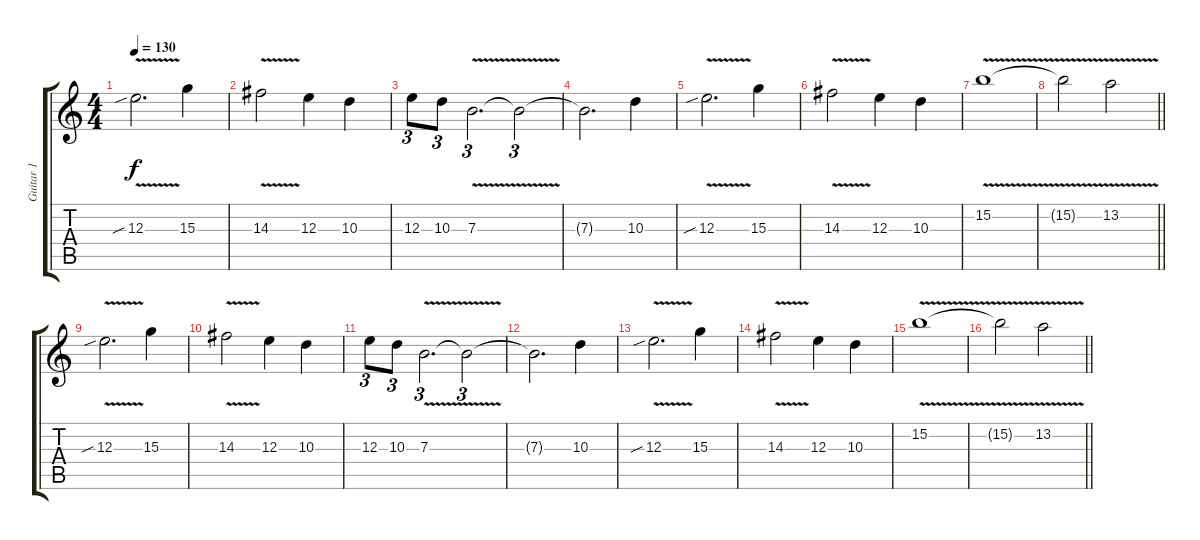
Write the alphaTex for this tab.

\track ("Guitar 1" "Guitar 1") {instrument distortionguitar}
\staff {score tabs}
\tuning (Db4 Ab3 E3 B2 Gb2 B1) {hide}
\ts (4 4)
\tempo 130
\clef g2
\ks c
12.3{v sib}.2{d dy f} 15.3.4 |
14.3{v}.2 12.3.4 10.3.4 |
12.3.8{tu (3 2)} 10.3.8{tu (3 2)} 7.3{v}.2{d tu (3 2)} 7.3{t}.2{tu (3 2)} |
7.3{t}.2{d} 10.3.4 |
12.3{v sib}.2{d} 15.3.4 |
14.3{v}.2 12.3.4 10.3.4 |
15.2{v}.1 |
\barLineRight lightlight
15.2{t}.2 13.2{v}.2 |
12.3{v sib}.2{d} 15.3.4 |
14.3{v}.2 12.3.4 10.3.4 |
12.3.8{tu (3 2)} 10.3.8{tu (3 2)} 7.3{v}.2{d tu (3 2)} 7.3{t}.2{tu (3 2)} |
7.3{t}.2{d} 10.3.4 |
12.3{v sib}.2{d} 15.3.4 |
14.3{v}.2 12.3.4 10.3.4 |
15.2{v}.1 |
\barLineRight lightlight
15.2{t}.2 13.2{v}.2
